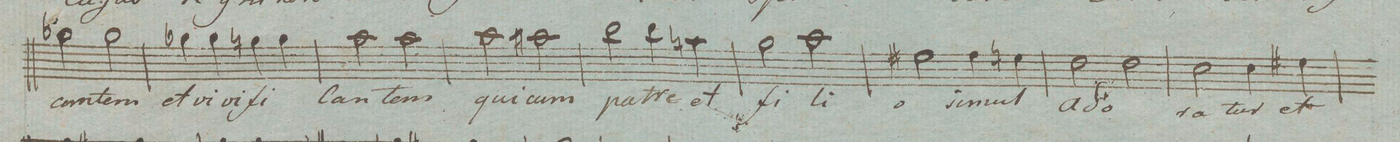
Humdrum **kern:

**kern	**text	**dynam
*I"Basso. Tutti i Solo	*	*
*clefF4	*	*
*k[]	*	*
*met(c|)	*	*
*M2/2	*	*
2B-X\	-can-	.
2B-\	-tem	.
=167	=167	=167
4B-X\	et	.
4B-\	vi-	.
4Bn\	-vi-	.
4B\	-fi-	.
=168	=168	=168
2c\	-Can-	.
2c\	-tem	.
=169	=169	=169
2c\	qui	.
2c#X\	cum	.
=170	=170	=170
2d\	pa-	.
4d\	-tre	.
4cn\	et	.
=171	=171	=171
2B\	fi-	.
2c\	-li-	.
=172	=172	=172
2G#X\	-o	.
4A\	si-	.
4Gn\	-mul	.
=173	=173	=173
2F\	a-	.
2F\	-do-	.
=174	=174	=174
2E\	-ra-	.
4E\	-tur	.
4G#X\	et	.
=175	=175	=175
*-	*-	*-
